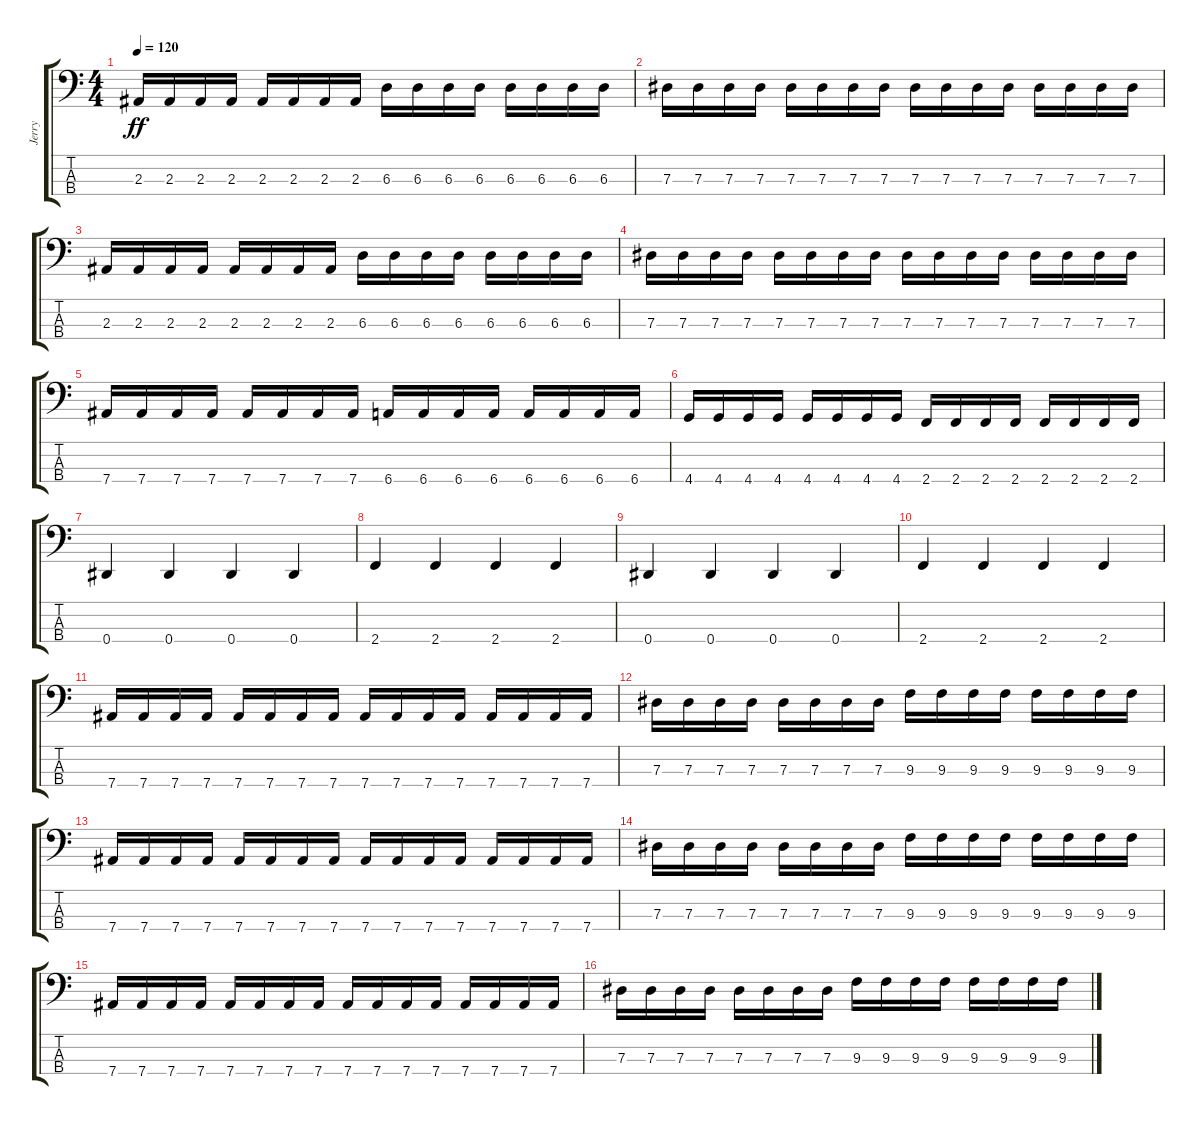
\track ("Jerry" "Jerry") {instrument electricbassfinger}
\staff {score tabs}
\tuning (Gb2 Db2 Ab1 Eb1) {hide}
\ts (4 4)
\tempo 120
\clef f4
\ks c
2.3.16{dy ff} 2.3.16 2.3.16 2.3.16 2.3.16 2.3.16 2.3.16 2.3.16 6.3.16 6.3.16 6.3.16 6.3.16 6.3.16 6.3.16 6.3.16 6.3.16 |
7.3.16 7.3.16 7.3.16 7.3.16 7.3.16 7.3.16 7.3.16 7.3.16 7.3.16 7.3.16 7.3.16 7.3.16 7.3.16 7.3.16 7.3.16 7.3.16 |
2.3.16 2.3.16 2.3.16 2.3.16 2.3.16 2.3.16 2.3.16 2.3.16 6.3.16 6.3.16 6.3.16 6.3.16 6.3.16 6.3.16 6.3.16 6.3.16 |
7.3.16 7.3.16 7.3.16 7.3.16 7.3.16 7.3.16 7.3.16 7.3.16 7.3.16 7.3.16 7.3.16 7.3.16 7.3.16 7.3.16 7.3.16 7.3.16 |
7.4.16 7.4.16 7.4.16 7.4.16 7.4.16 7.4.16 7.4.16 7.4.16 6.4.16 6.4.16 6.4.16 6.4.16 6.4.16 6.4.16 6.4.16 6.4.16 |
4.4.16 4.4.16 4.4.16 4.4.16 4.4.16 4.4.16 4.4.16 4.4.16 2.4.16 2.4.16 2.4.16 2.4.16 2.4.16 2.4.16 2.4.16 2.4.16 |
0.4.4 0.4.4 0.4.4 0.4.4 |
2.4.4 2.4.4 2.4.4 2.4.4 |
0.4.4 0.4.4 0.4.4 0.4.4 |
2.4.4 2.4.4 2.4.4 2.4.4 |
7.4.16 7.4.16 7.4.16 7.4.16 7.4.16 7.4.16 7.4.16 7.4.16 7.4.16 7.4.16 7.4.16 7.4.16 7.4.16 7.4.16 7.4.16 7.4.16 |
7.3.16 7.3.16 7.3.16 7.3.16 7.3.16 7.3.16 7.3.16 7.3.16 9.3.16 9.3.16 9.3.16 9.3.16 9.3.16 9.3.16 9.3.16 9.3.16 |
7.4.16 7.4.16 7.4.16 7.4.16 7.4.16 7.4.16 7.4.16 7.4.16 7.4.16 7.4.16 7.4.16 7.4.16 7.4.16 7.4.16 7.4.16 7.4.16 |
7.3.16 7.3.16 7.3.16 7.3.16 7.3.16 7.3.16 7.3.16 7.3.16 9.3.16 9.3.16 9.3.16 9.3.16 9.3.16 9.3.16 9.3.16 9.3.16 |
7.4.16 7.4.16 7.4.16 7.4.16 7.4.16 7.4.16 7.4.16 7.4.16 7.4.16 7.4.16 7.4.16 7.4.16 7.4.16 7.4.16 7.4.16 7.4.16 |
7.3.16 7.3.16 7.3.16 7.3.16 7.3.16 7.3.16 7.3.16 7.3.16 9.3.16 9.3.16 9.3.16 9.3.16 9.3.16 9.3.16 9.3.16 9.3.16
